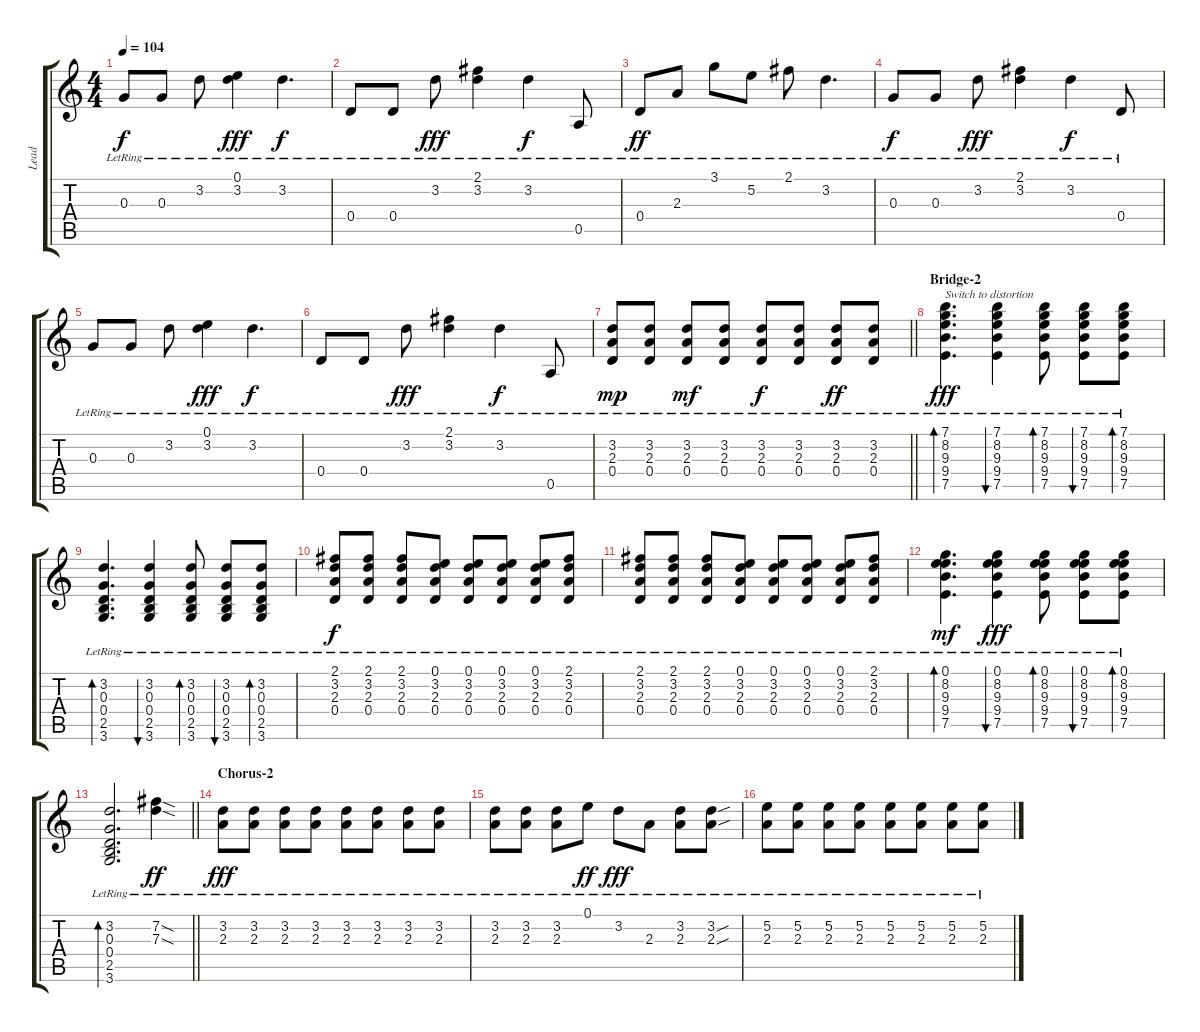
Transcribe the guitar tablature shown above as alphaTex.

\track ("Lead" "Lead") {instrument electricguitarclean}
\staff {score tabs}
\tuning (E4 B3 G3 D3 A2 E2) {hide}
\ts (4 4)
\tempo 104
\clef g2
\ks c
0.3{lr}.8{dy f} 0.3{lr}.8 3.2{lr}.8 (0.1{lr} 3.2{lr}).4{dy fff} 3.2{lr}.4{d dy f} |
0.4{lr}.8 0.4{lr}.8 3.2{lr}.8{dy fff} (2.1{lr} 3.2{lr}).4 3.2{lr}.4{dy f} 0.5{lr}.8 |
0.4{lr}.8{dy ff} 2.3{lr}.8 3.1{lr}.8 5.2{lr}.8 2.1{lr}.8 3.2{lr}.4{d} |
0.3{lr}.8{dy f} 0.3{lr}.8 3.2{lr}.8{dy fff} (2.1{lr} 3.2{lr}).4 3.2{lr}.4{dy f} 0.4{lr}.8 |
0.3{lr}.8 0.3{lr}.8 3.2{lr}.8 (0.1{lr} 3.2{lr}).4{dy fff} 3.2{lr}.4{d dy f} |
0.4{lr}.8 0.4{lr}.8 3.2{lr}.8{dy fff} (2.1{lr} 3.2{lr}).4 3.2{lr}.4{dy f} 0.5{lr}.8 |
\barLineRight lightlight
(3.2{lr} 2.3{lr} 0.4{lr}).8{dy mp} (3.2{lr} 2.3{lr} 0.4{lr}).8 (3.2{lr} 2.3{lr} 0.4{lr}).8{dy mf} (3.2{lr} 2.3{lr} 0.4{lr}).8 (3.2{lr} 2.3{lr} 0.4{lr}).8{dy f} (3.2{lr} 2.3{lr} 0.4{lr}).8 (3.2{lr} 2.3{lr} 0.4{lr}).8{dy ff} (3.2{lr} 2.3{lr} 0.4{lr}).8 |
\section ("" "Bridge-2")
(7.1{lr} 8.2{lr} 9.3{lr} 9.4{lr} 7.5{lr}).4{d bd 120 txt "Switch to distortion" dy fff volume 16 instrument distortionguitar} (7.1{lr} 8.2{lr} 9.3{lr} 9.4{lr} 7.5{lr}).4{bu 60} (7.1{lr} 8.2{lr} 9.3{lr} 9.4{lr} 7.5{lr}).8{bd 30} (7.1{lr} 8.2{lr} 9.3{lr} 9.4{lr} 7.5{lr}).8{bu 240} (7.1{lr} 8.2{lr} 9.3{lr} 9.4{lr} 7.5{lr}).8{bd 30} |
(3.2{lr} 0.3{lr} 0.4{lr} 2.5{lr} 3.6{lr}).4{d bd 60} (3.2{lr} 0.3{lr} 0.4{lr} 2.5{lr} 3.6{lr}).4{bu 60} (3.2{lr} 0.3{lr} 0.4{lr} 2.5{lr} 3.6{lr}).8{bd 30} (3.2{lr} 0.3{lr} 0.4{lr} 2.5{lr} 3.6{lr}).8{bu 240} (3.2{lr} 0.3{lr} 0.4{lr} 2.5{lr} 3.6{lr}).8{bd 30} |
(2.1{lr} 3.2{lr} 2.3{lr} 0.4{lr}).8{dy f} (2.1{lr} 3.2{lr} 2.3{lr} 0.4{lr}).8 (2.1{lr} 3.2{lr} 2.3{lr} 0.4{lr}).8 (0.1{lr} 3.2{lr} 2.3{lr} 0.4{lr}).8 (0.1{lr} 3.2{lr} 2.3{lr} 0.4{lr}).8 (0.1{lr} 3.2{lr} 2.3{lr} 0.4{lr}).8 (0.1{lr} 3.2{lr} 2.3{lr} 0.4{lr}).8 (2.1{lr} 3.2{lr} 2.3{lr} 0.4{lr}).8 |
(2.1{lr} 3.2{lr} 2.3{lr} 0.4{lr}).8 (2.1{lr} 3.2{lr} 2.3{lr} 0.4{lr}).8 (2.1{lr} 3.2{lr} 2.3{lr} 0.4{lr}).8 (0.1{lr} 3.2{lr} 2.3{lr} 0.4{lr}).8 (0.1{lr} 3.2{lr} 2.3{lr} 0.4{lr}).8 (0.1{lr} 3.2{lr} 2.3{lr} 0.4{lr}).8 (0.1{lr} 3.2{lr} 2.3{lr} 0.4{lr}).8 (2.1{lr} 3.2{lr} 2.3{lr} 0.4{lr}).8 |
(0.1{lr} 8.2{lr} 9.3{lr} 9.4{lr} 7.5{lr}).4{d bd 120 dy mf} (0.1{lr} 8.2{lr} 9.3{lr} 9.4{lr} 7.5{lr}).4{bu 60 dy fff} (0.1{lr} 8.2{lr} 9.3{lr} 9.4{lr} 7.5{lr}).8{bd 30} (0.1{lr} 8.2{lr} 9.3{lr} 9.4{lr} 7.5{lr}).8{bu 240} (0.1{lr} 8.2{lr} 9.3{lr} 9.4{lr} 7.5{lr}).8{bd 30} |
\barLineRight lightlight
(3.2{lr} 0.3{lr} 0.4{lr} 2.5{lr} 3.6{lr}).2{d bd 240} (7.2{sod lr} 7.3{sod lr}).4{dy ff instrument distortionguitar} |
\section ("" "Chorus-2")
(3.2{lr} 2.3{lr}).8{dy fff} (3.2{lr} 2.3{lr}).8 (3.2{lr} 2.3{lr}).8 (3.2{lr} 2.3{lr}).8 (3.2{lr} 2.3{lr}).8 (3.2{lr} 2.3{lr}).8 (3.2{lr} 2.3{lr}).8 (3.2{lr} 2.3{lr}).8 |
(3.2{lr} 2.3{lr}).8 (3.2{lr} 2.3{lr}).8 (3.2{lr} 2.3{lr}).8 0.1{lr}.8{dy ff} 3.2{lr}.8{dy fff} 2.3{lr}.8 (3.2{lr} 2.3{lr}).8 (3.2{sou lr} 2.3{sou lr}).8 |
(5.2{lr} 2.3{lr}).8 (5.2{lr} 2.3{lr}).8 (5.2{lr} 2.3{lr}).8 (5.2{lr} 2.3{lr}).8 (5.2{lr} 2.3{lr}).8 (5.2{lr} 2.3{lr}).8 (5.2{lr} 2.3{lr}).8 (5.2{lr} 2.3{lr}).8
